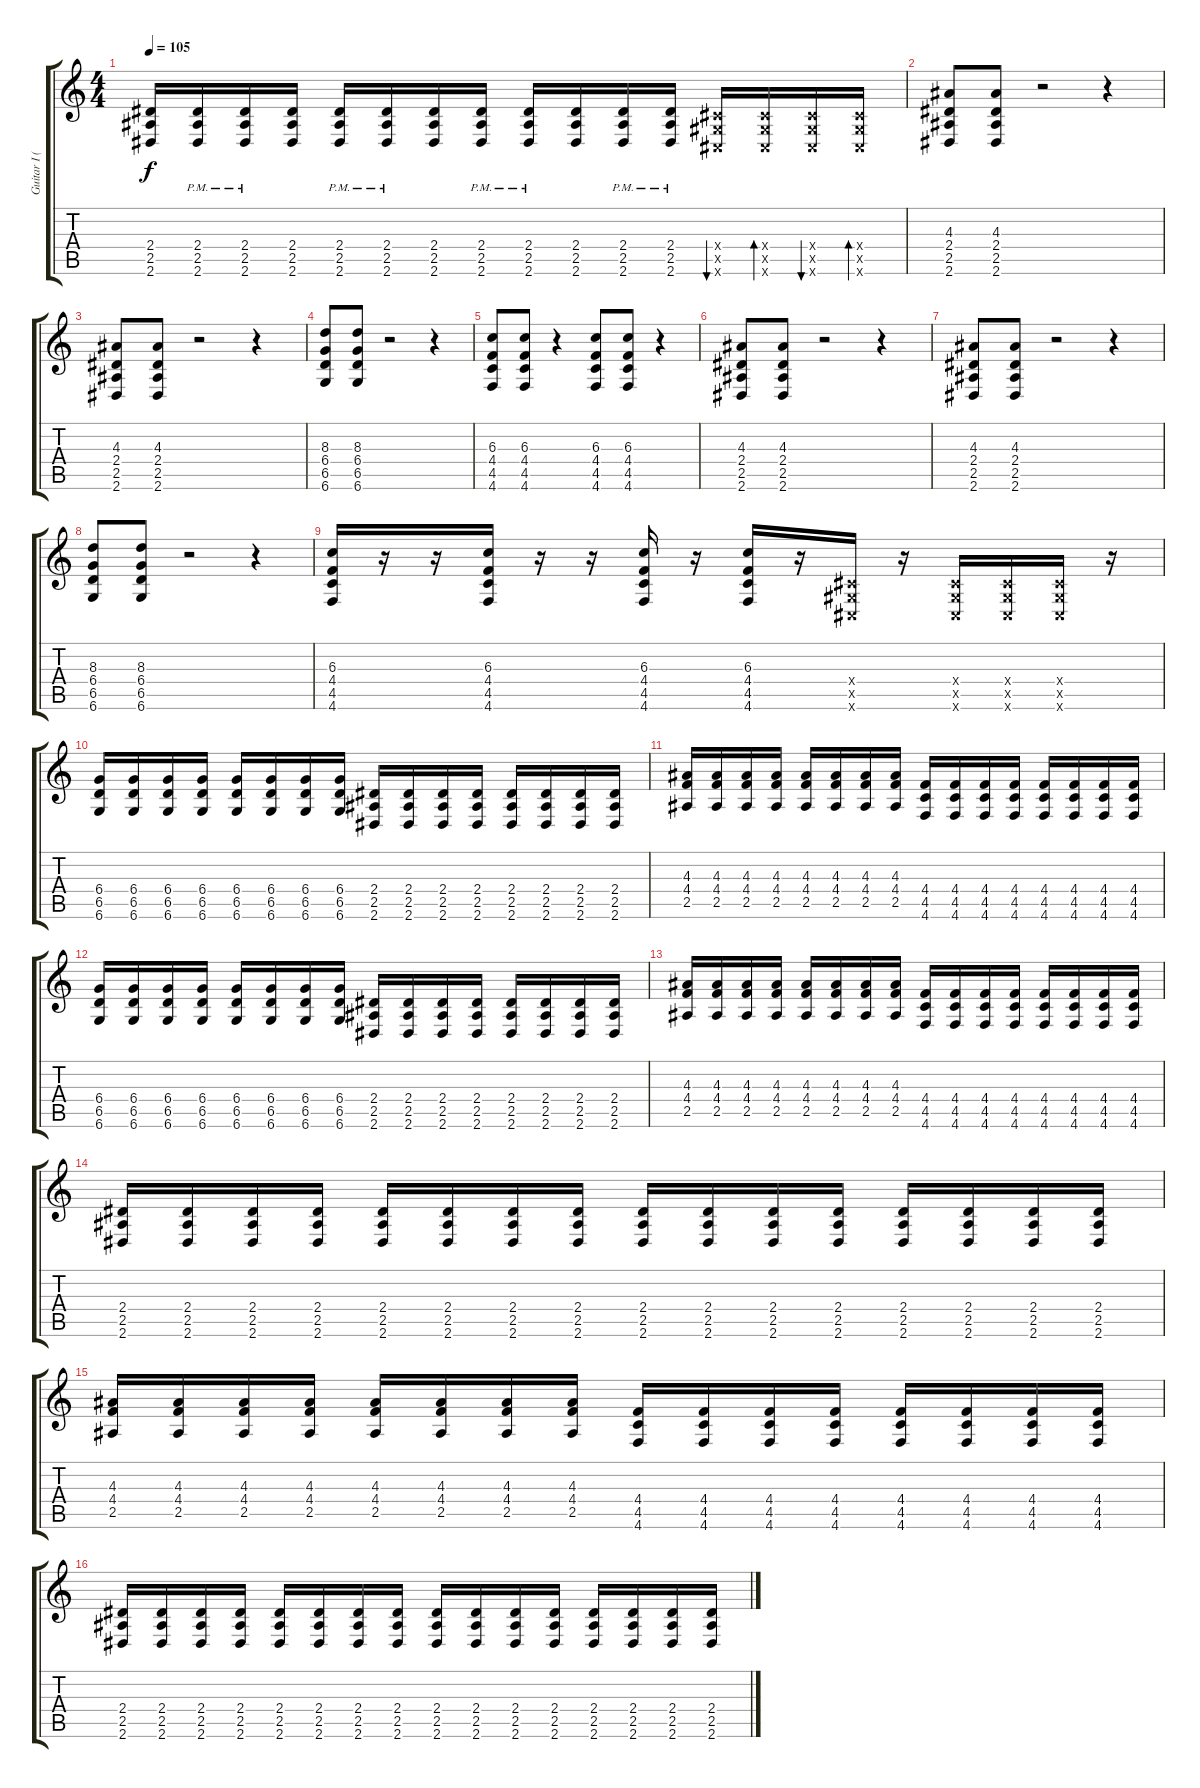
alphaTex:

\track ("Guitar I (Szabó Péter)" "Guitar I (") {instrument overdrivenguitar}
\staff {score tabs}
\tuning (Eb4 Bb3 Gb3 Db3 Ab2 Db2) {hide}
\ts (4 4)
\tempo 105
\clef g2
\ks c
(2.4 2.5 2.6).16{dy f} (2.4{pm} 2.5{pm} 2.6{pm}).16 (2.4{pm} 2.5{pm} 2.6{pm}).16 (2.4 2.5 2.6).16 (2.4{pm} 2.5{pm} 2.6{pm}).16 (2.4{pm} 2.5{pm} 2.6{pm}).16 (2.4 2.5 2.6).16 (2.4{pm} 2.5{pm} 2.6{pm}).16 (2.4{pm} 2.5{pm} 2.6{pm}).16 (2.4 2.5 2.6).16 (2.4{pm} 2.5{pm} 2.6{pm}).16 (2.4{pm} 2.5{pm} 2.6{pm}).16 (0.4{x} 0.5{x} 0.6{x}).16{bu 240} (0.4{x} 0.5{x} 0.6{x}).16{bd 240} (0.4{x} 0.5{x} 0.6{x}).16{bu 240} (0.4{x} 0.5{x} 0.6{x}).16{bd 240} |
(4.3 2.4 2.5 2.6).8 (4.3 2.4 2.5 2.6).8 r.2 r.4 |
(4.3 2.4 2.5 2.6).8 (4.3 2.4 2.5 2.6).8 r.2 r.4 |
(8.3 6.4 6.5 6.6).8 (8.3 6.4 6.5 6.6).8 r.2 r.4 |
(6.3 4.4 4.5 4.6).8 (6.3 4.4 4.5 4.6).8 r.4 (6.3 4.4 4.5 4.6).8 (6.3 4.4 4.5 4.6).8 r.4 |
(4.3 2.4 2.5 2.6).8 (4.3 2.4 2.5 2.6).8 r.2 r.4 |
(4.3 2.4 2.5 2.6).8 (4.3 2.4 2.5 2.6).8 r.2 r.4 |
(8.3 6.4 6.5 6.6).8 (8.3 6.4 6.5 6.6).8 r.2 r.4 |
(6.3 4.4 4.5 4.6).16 r.16 r.16 (6.3 4.4 4.5 4.6).16 r.16 r.16 (6.3 4.4 4.5 4.6).16 r.16 (6.3 4.4 4.5 4.6).16 r.16 (0.4{x} 0.5{x} 0.6{x}).16 r.16 (0.4{x} 0.5{x} 0.6{x}).16 (0.4{x} 0.5{x} 0.6{x}).16 (0.4{x} 0.5{x} 0.6{x}).16 r.16 |
(6.4 6.5 6.6).16 (6.4 6.5 6.6).16 (6.4 6.5 6.6).16 (6.4 6.5 6.6).16 (6.4 6.5 6.6).16 (6.4 6.5 6.6).16 (6.4 6.5 6.6).16 (6.4 6.5 6.6).16 (2.4 2.5 2.6).16 (2.4 2.5 2.6).16 (2.4 2.5 2.6).16 (2.4 2.5 2.6).16 (2.4 2.5 2.6).16 (2.4 2.5 2.6).16 (2.4 2.5 2.6).16 (2.4 2.5 2.6).16 |
(4.3 4.4 2.5).16 (4.3 4.4 2.5).16 (4.3 4.4 2.5).16 (4.3 4.4 2.5).16 (4.3 4.4 2.5).16 (4.3 4.4 2.5).16 (4.3 4.4 2.5).16 (4.3 4.4 2.5).16 (4.4 4.5 4.6).16 (4.4 4.5 4.6).16 (4.4 4.5 4.6).16 (4.4 4.5 4.6).16 (4.4 4.5 4.6).16 (4.4 4.5 4.6).16 (4.4 4.5 4.6).16 (4.4 4.5 4.6).16 |
(6.4 6.5 6.6).16 (6.4 6.5 6.6).16 (6.4 6.5 6.6).16 (6.4 6.5 6.6).16 (6.4 6.5 6.6).16 (6.4 6.5 6.6).16 (6.4 6.5 6.6).16 (6.4 6.5 6.6).16 (2.4 2.5 2.6).16 (2.4 2.5 2.6).16 (2.4 2.5 2.6).16 (2.4 2.5 2.6).16 (2.4 2.5 2.6).16 (2.4 2.5 2.6).16 (2.4 2.5 2.6).16 (2.4 2.5 2.6).16 |
(4.3 4.4 2.5).16 (4.3 4.4 2.5).16 (4.3 4.4 2.5).16 (4.3 4.4 2.5).16 (4.3 4.4 2.5).16 (4.3 4.4 2.5).16 (4.3 4.4 2.5).16 (4.3 4.4 2.5).16 (4.4 4.5 4.6).16 (4.4 4.5 4.6).16 (4.4 4.5 4.6).16 (4.4 4.5 4.6).16 (4.4 4.5 4.6).16 (4.4 4.5 4.6).16 (4.4 4.5 4.6).16 (4.4 4.5 4.6).16 |
(2.4 2.5 2.6).16 (2.4 2.5 2.6).16 (2.4 2.5 2.6).16 (2.4 2.5 2.6).16 (2.4 2.5 2.6).16 (2.4 2.5 2.6).16 (2.4 2.5 2.6).16 (2.4 2.5 2.6).16 (2.4 2.5 2.6).16 (2.4 2.5 2.6).16 (2.4 2.5 2.6).16 (2.4 2.5 2.6).16 (2.4 2.5 2.6).16 (2.4 2.5 2.6).16 (2.4 2.5 2.6).16 (2.4 2.5 2.6).16 |
(4.3 4.4 2.5).16 (4.3 4.4 2.5).16 (4.3 4.4 2.5).16 (4.3 4.4 2.5).16 (4.3 4.4 2.5).16 (4.3 4.4 2.5).16 (4.3 4.4 2.5).16 (4.3 4.4 2.5).16 (4.4 4.5 4.6).16 (4.4 4.5 4.6).16 (4.4 4.5 4.6).16 (4.4 4.5 4.6).16 (4.4 4.5 4.6).16 (4.4 4.5 4.6).16 (4.4 4.5 4.6).16 (4.4 4.5 4.6).16 |
(2.4 2.5 2.6).16 (2.4 2.5 2.6).16 (2.4 2.5 2.6).16 (2.4 2.5 2.6).16 (2.4 2.5 2.6).16 (2.4 2.5 2.6).16 (2.4 2.5 2.6).16 (2.4 2.5 2.6).16 (2.4 2.5 2.6).16 (2.4 2.5 2.6).16 (2.4 2.5 2.6).16 (2.4 2.5 2.6).16 (2.4 2.5 2.6).16 (2.4 2.5 2.6).16 (2.4 2.5 2.6).16 (2.4 2.5 2.6).16
